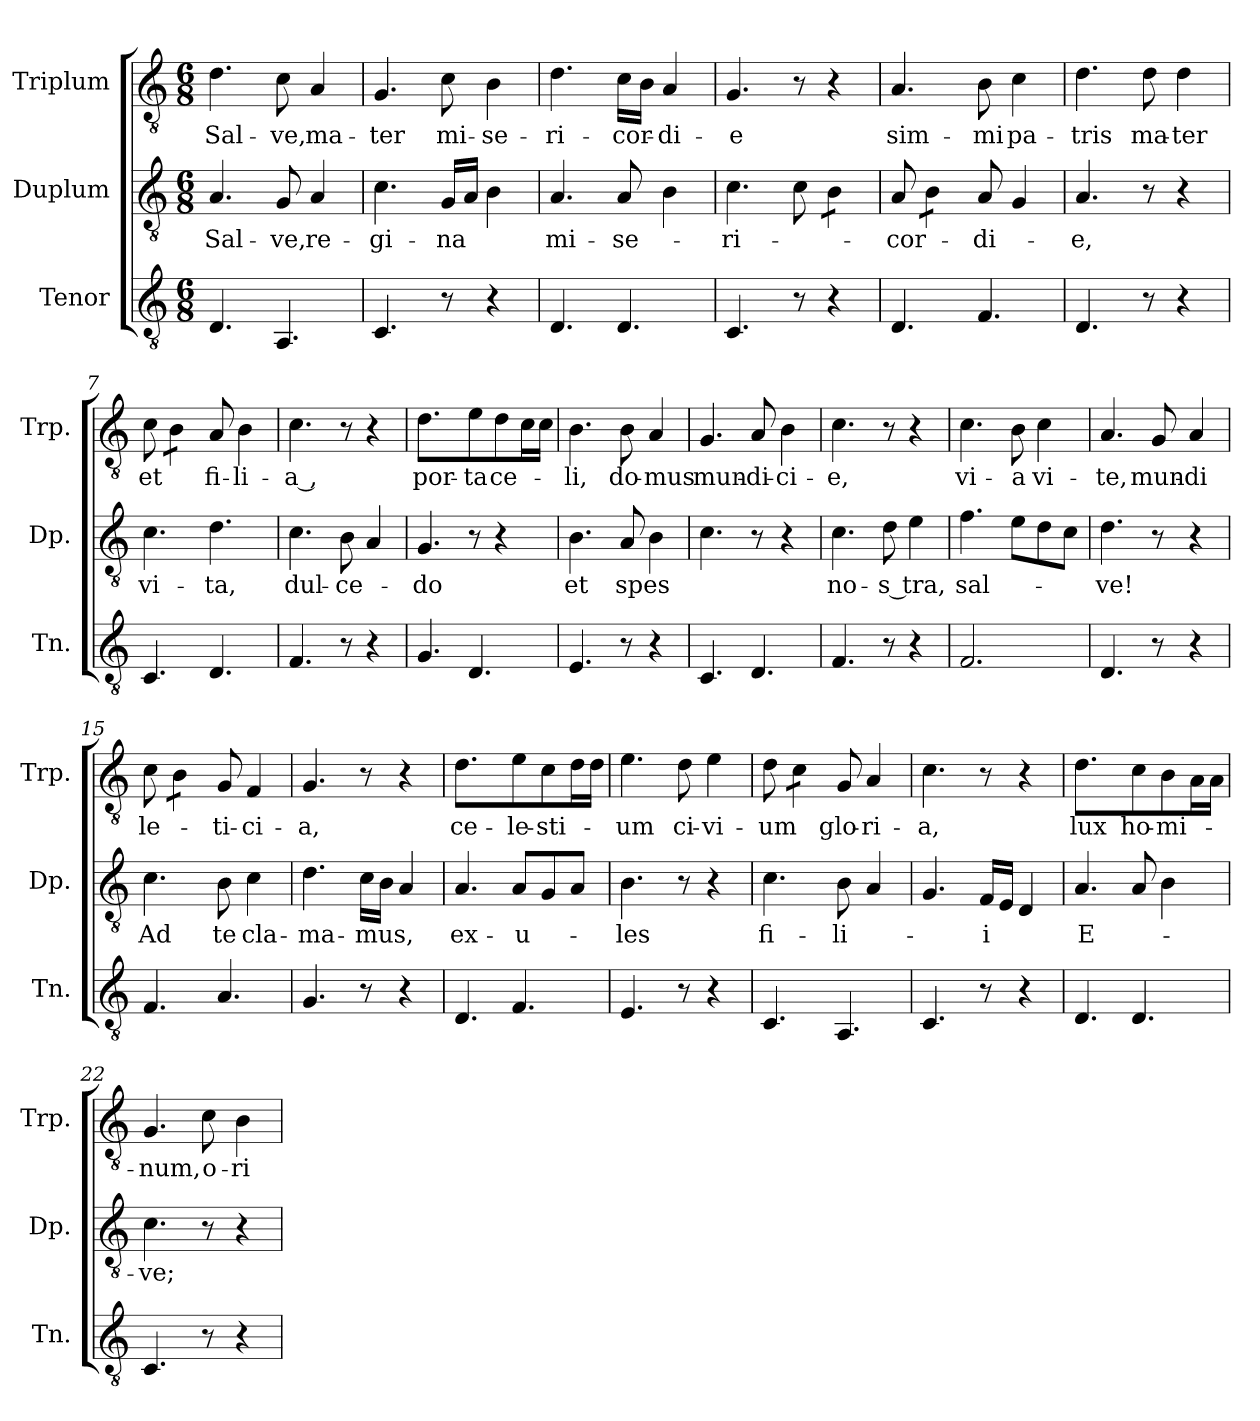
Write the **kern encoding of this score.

**kern	**kern	**text	**kern	**text
*part3	*part2	*part2	*part1	*part1
*staff3	*staff2	*staff2	*staff1	*staff1
*I"Tenor	*I"Duplum	*	*I"Triplum	*
*I'Tn.	*I'Dp.	*	*I'Trp.	*
*clefGv2	*clefGv2	*	*clefGv2	*
*k[]	*k[]	*	*k[]	*
*M6/8	*M6/8	*	*M6/8	*
=1	=1	=1	=1	=1
!	!	!LO:LY:b	!	!LO:LY:b
4.D/	4.A/	Sal-	4.d\	Sal-
!	!	!LO:LY:b	!	!LO:LY:b
4.AA/	8G/	-ve,	8c\	-ve,
!	!	!LO:LY:b	!	!LO:LY:b
.	4A/	re-	4A/	ma-
=2	=2	=2	=2	=2
!	!	!LO:LY:b	!	!LO:LY:b
4.C/	4.c\	-gi-	4.G/	-ter
!	!	!LO:LY:b	!	!LO:LY:b
8r	16G/LL	-na	8c\	mi-
.	16A/JJ	.	.	.
!	!	!	!	!LO:LY:b
4r	4B\	.	4B\	-se-
=3	=3	=3	=3	=3
!	!	!LO:LY:b	!	!LO:LY:b
4.D/	4.A/	mi-	4.d\	-ri-
!	!	!LO:LY:b	!	!LO:LY:b
4.D/	8A/	-se-	16c\LL	-cor-
.	.	.	16B\JJ	.
!	!	!	!	!LO:LY:b
.	4B\	.	4A/	-di-
=4	=4	=4	=4	=4
!	!	!LO:LY:b	!	!LO:LY:b
4.C/	4.c\	-ri-	4.G/	-e
8r	8c\	.	8r	.
*	*tremolo	*	*	*
4r	8B\L	.	4r	.
.	8B\J	.	.	.
*	*Xtremolo	*	*	*
=5	=5	=5	=5	=5
!	!	!LO:LY:b	!	!LO:LY:b
4.D/	8A/	-cor-	4.A/	sim-
*	*tremolo	*	*	*
.	8B\L	.	.	.
.	8B\J	.	.	.
*	*Xtremolo	*	*	*
!	!	!LO:LY:b	!	!LO:LY:b
4.F/	8A/	-di-	8B\	-mi
!	!	!	!	!LO:LY:b
.	4G/	.	4c\	pa-
=6	=6	=6	=6	=6
!	!	!LO:LY:b	!	!LO:LY:b
4.D/	4.A/	-e,	4.d\	-tris
!	!	!	!	!LO:LY:b
8r	8r	.	8d\	ma-
!	!	!	!	!LO:LY:b
4r	4r	.	4d\	-ter
=7	=7	=7	=7	=7
!	!	!LO:LY:b	!	!LO:LY:b
4.C/	4.c\	vi-	8c\	et
*	*	*	*tremolo	*
.	.	.	8B\L	.
.	.	.	8B\J	.
*	*	*	*Xtremolo	*
!	!	!LO:LY:b	!	!LO:LY:b
4.D/	4.d\	-ta,	8A/	fi-
!	!	!	!	!LO:LY:b
.	.	.	4B\	-li-
=8	=8	=8	=8	=8
!	!	!LO:LY:b	!	!LO:LY:b
4.F/	4.c\	dul-	4.c\	-a ,
!	!	!LO:LY:b	!	!
8r	8B\	-ce-	8r	.
4r	4A/	.	4r	.
!!LO:LB:g=z
=9	=9	=9	=9	=9
!	!	!LO:LY:b	!	!LO:LY:b
4.G/	4.G/	-do	4.d\	por-
!	!	!	!	!LO:LY:b
4.D/	8r	.	8e\L	-ta
!	!	!	!	!LO:LY:b
.	4r	.	8d\	ce-
*	*	*	*tremolo	*
.	.	.	16c\	.
.	.	.	16c\JJ	.
*	*	*	*Xtremolo	*
=10	=10	=10	=10	=10
!	!	!LO:LY:b	!	!LO:LY:b
4.E/	4.B\	et	4.B\	-li,
!	!	!LO:LY:b	!	!LO:LY:b
8r	8A/	spes	8B\	do-
!	!	!	!	!LO:LY:b
4r	4B\	.	4A/	-mus
=11	=11	=11	=11	=11
!	!	!	!	!LO:LY:b
4.C/	4.c\	.	4.G/	mun-
!	!	!	!	!LO:LY:b
4.D/	8r	.	8A/	-di-
!	!	!	!	!LO:LY:b
.	4r	.	4B\	-ci-
=12	=12	=12	=12	=12
!	!	!LO:LY:b	!	!LO:LY:b
4.F/	4.c\	no-	4.c\	-e,
!	!	!LO:LY:b	!	!
8r	8d\	-s tra,	8r	.
4r	4e\	.	4r	.
=13	=13	=13	=13	=13
!	!	!LO:LY:b	!	!LO:LY:b
2.F/	4.f\	sal-	4.c\	vi-
!	!	!	!	!LO:LY:b
.	8e\L	.	8B\	-a
!	!	!	!	!LO:LY:b
.	8d\	.	4c\	vi-
.	8c\J	.	.	.
=14	=14	=14	=14	=14
!	!	!LO:LY:b	!	!LO:LY:b
4.D/	4.d\	-ve!	4.A/	-te,
!	!	!	!	!LO:LY:b
8r	8r	.	8G/	mun-
!	!	!	!	!LO:LY:b
4r	4r	.	4A/	-di
=15	=15	=15	=15	=15
!	!	!LO:LY:b	!	!LO:LY:b
4.F/	4.c\	Ad	8c\	le-
*	*	*	*tremolo	*
.	.	.	8B\L	.
.	.	.	8B\J	.
*	*	*	*Xtremolo	*
!	!	!LO:LY:b	!	!LO:LY:b
4.A/	8B\	te	8G/	-ti-
!	!	!LO:LY:b	!	!LO:LY:b
.	4c\	cla-	4F/	-ci-
=16	=16	=16	=16	=16
!	!	!LO:LY:b	!	!LO:LY:b
4.G/	4.d\	-ma-	4.G/	-a,
!	!	!LO:LY:b	!	!
8r	16c\LL	-mus,	8r	.
.	16B\JJ	.	.	.
4r	4A/	.	4r	.
!!LO:LB:g=z
=17	=17	=17	=17	=17
!	!	!LO:LY:b	!	!LO:LY:b
4.D/	4.A/	ex-	4.d\	ce-
!	!	!LO:LY:b	!	!LO:LY:b
4.F/	8A/L	-u-	8e\L	-le-
!	!	!	!	!LO:LY:b
.	8G/	.	8c\	-sti-
*	*	*	*tremolo	*
.	8A/J	.	16d\	.
.	.	.	16d\JJ	.
*	*	*	*Xtremolo	*
=18	=18	=18	=18	=18
!	!	!LO:LY:b	!	!LO:LY:b
4.E/	4.B\	-les	4.e\	-um
!	!	!	!	!LO:LY:b
8r	8r	.	8d\	ci-
!	!	!	!	!LO:LY:b
4r	4r	.	4e\	-vi-
=19	=19	=19	=19	=19
!	!	!LO:LY:b	!	!LO:LY:b
4.C/	4.c\	fi-	8d\	-um
*	*	*	*tremolo	*
.	.	.	8c\L	.
.	.	.	8c\J	.
*	*	*	*Xtremolo	*
!	!	!LO:LY:b	!	!LO:LY:b
4.AA/	8B\	-li-	8G/	glo-
!	!	!	!	!LO:LY:b
.	4A/	.	4A/	-ri-
=20	=20	=20	=20	=20
!	!	!	!	!LO:LY:b
4.C/	4.G/	.	4.c\	-a,
!	!	!LO:LY:b	!	!
8r	16F/LL	-i	8r	.
.	16E/JJ	.	.	.
4r	4D/	.	4r	.
=21	=21	=21	=21	=21
!	!	!LO:LY:b	!	!LO:LY:b
4.D/	4.A/	E-	4.d\	lux
!	!	!	!	!LO:LY:b
4.D/	8A/	.	8c\L	ho-
!	!	!	!	!LO:LY:b
.	4B\	.	8B\	-mi-
*	*	*	*tremolo	*
.	.	.	16A\	.
.	.	.	16A\JJ	.
*	*	*	*Xtremolo	*
=22	=22	=22	=22	=22
!	!	!LO:LY:b	!	!LO:LY:b
4.C/	4.c\	-ve;	4.G/	-num,
!	!	!	!	!LO:LY:b
8r	8r	.	8c\	o-
!	!	!	!	!LO:LY:b
4r	4r	.	4B\	-ri-
=	=	=	=	=
*-	*-	*-	*-	*-
